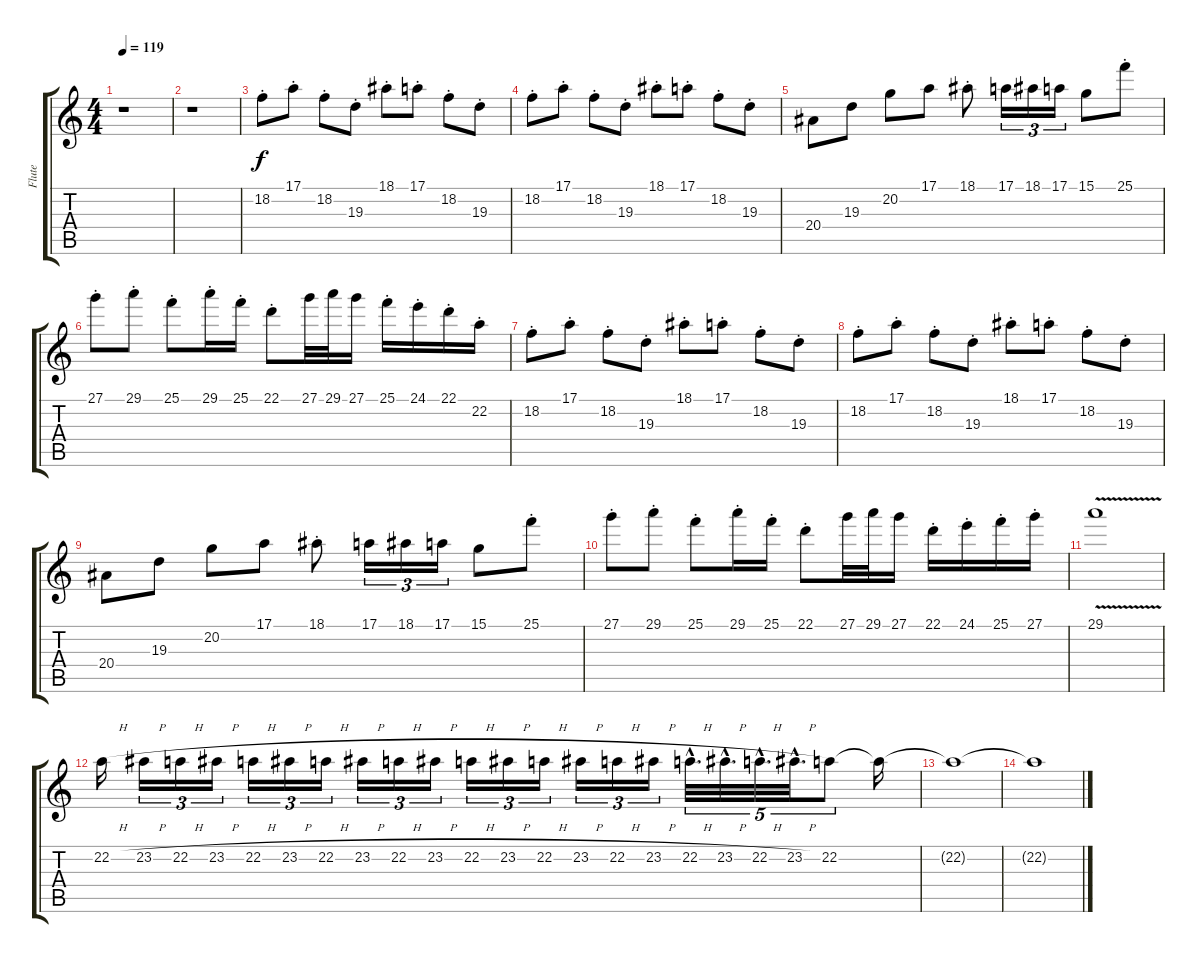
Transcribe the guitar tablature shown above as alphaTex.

\track ("Flute" "Flute") {instrument recorder}
\staff {score tabs}
\tuning (E4 B3 G3 D3 A2 E2) {hide}
\ts (4 4)
\tempo 119
\clef g2
\ks c
r.1{dy f} |
r.1 |
18.2{st}.8 17.1{st}.8 18.2{st}.8 19.3{st}.8 18.1{st}.8 17.1{st}.8 18.2{st}.8 19.3{st}.8 |
18.2{st}.8 17.1{st}.8 18.2{st}.8 19.3{st}.8 18.1{st}.8 17.1{st}.8 18.2{st}.8 19.3{st}.8 |
20.4.8 19.3.8 20.2.8 17.1.8 18.1{st}.8 17.1.16{tu (3 2)} 18.1.16{tu (3 2)} 17.1.16{tu (3 2)} 15.1.8 25.1{st}.8 |
27.1{st}.8 29.1{st}.8 25.1{st}.8 29.1{st}.16 25.1{st}.16 22.1{st}.8 27.1.32 29.1.32 27.1.16 25.1{st}.16 24.1{st}.16 22.1{st}.16 22.2{st}.16 |
18.2{st}.8 17.1{st}.8 18.2{st}.8 19.3{st}.8 18.1{st}.8 17.1{st}.8 18.2{st}.8 19.3{st}.8 |
18.2{st}.8 17.1{st}.8 18.2{st}.8 19.3{st}.8 18.1{st}.8 17.1{st}.8 18.2{st}.8 19.3{st}.8 |
20.4.8 19.3.8 20.2.8 17.1.8 18.1{st}.8 17.1.16{tu (3 2)} 18.1.16{tu (3 2)} 17.1.16{tu (3 2)} 15.1.8 25.1{st}.8 |
27.1{st}.8 29.1{st}.8 25.1{st}.8 29.1{st}.16 25.1{st}.16 22.1{st}.8 27.1.32 29.1.32 27.1.16 22.1{st}.16 24.1{st}.16 25.1{st}.16 27.1{st}.16 |
29.1{v}.1 |
22.2{h}.16 23.2{h}.16{tu (3 2)} 22.2{h}.16{tu (3 2)} 23.2{h}.16{tu (3 2)} 22.2{h}.16{tu (3 2)} 23.2{h}.16{tu (3 2)} 22.2{h}.16{tu (3 2)} 23.2{h}.16{tu (3 2)} 22.2{h}.16{tu (3 2)} 23.2{h}.16{tu (3 2)} 22.2{h}.16{tu (3 2)} 23.2{h}.16{tu (3 2)} 22.2{h}.16{tu (3 2)} 23.2{h}.16{tu (3 2)} 22.2{h}.16{tu (3 2)} 23.2{h}.16{tu (3 2)} 22.2{h hac}.32{d tu (5 4)} 23.2{h hac}.32{d tu (5 4)} 22.2{h hac}.32{d tu (5 4)} 23.2{h hac}.32{d tu (5 4)} 22.2.8{tu (5 4)} 22.2{t}.16 |
22.2{t}.1{volume 3} |
22.2{t}.1
